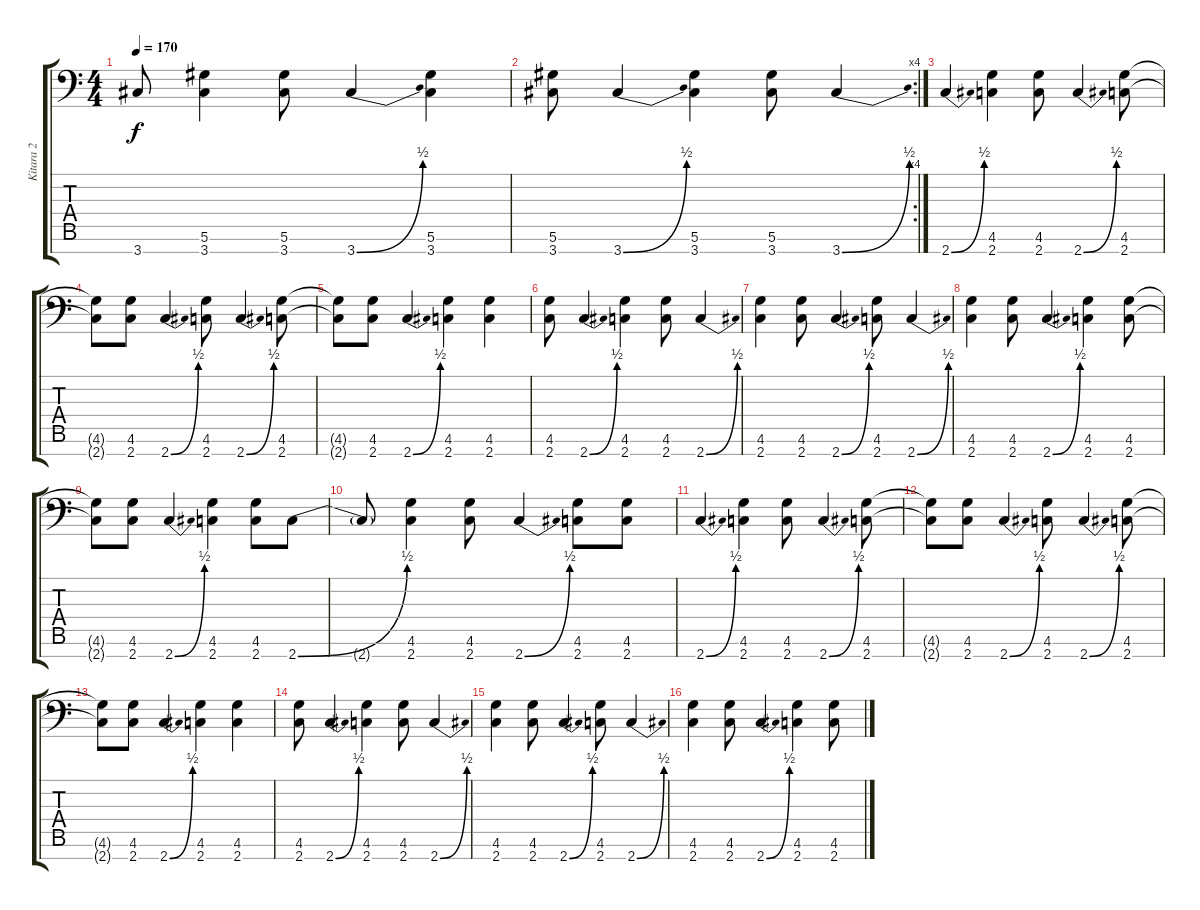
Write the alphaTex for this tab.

\track ("Kitara 2" "Kitara 2") {instrument distortionguitar}
\staff {score tabs}
\tuning (Eb4 Bb3 Gb3 Db3 Ab2 Eb2 Bb1) {hide}
\ts (4 4)
\tempo 170
\clef f4
\ks c
3.7{t}.8{dy f} (5.6 3.7).4 (5.6 3.7).8 3.7{be (bend 0 0 60 2)}.4 (5.6 3.7).4 |
\rc 4
(5.6 3.7).8 3.7{be (bend 0 0 60 2)}.4 (5.6 3.7).4 (5.6 3.7).8 3.7{be (bend 0 0 60 2)}.4 |
2.7{be (bend 0 0 60 2)}.4 (4.6 2.7).4 (4.6 2.7).8 2.7{be (bend 0 0 60 2)}.4 (4.6 2.7).8 |
(4.6{t} 2.7{t}).8 (4.6 2.7).8 2.7{be (bend 0 0 60 2)}.4 (4.6 2.7).8 2.7{be (bend 0 0 60 2)}.4 (4.6 2.7).8 |
(4.6{t} 2.7{t}).8 (4.6 2.7).8 2.7{be (bend 0 0 60 2)}.4 (4.6 2.7).4 (4.6 2.7).4 |
(4.6 2.7).8 2.7{be (bend 0 0 60 2)}.4 (4.6 2.7).4 (4.6 2.7).8 2.7{be (bend 0 0 60 2)}.4 |
(4.6 2.7).4 (4.6 2.7).8 2.7{be (bend 0 0 60 2)}.4 (4.6 2.7).8 2.7{be (bend 0 0 60 2)}.4 |
(4.6 2.7).4 (4.6 2.7).8 2.7{be (bend 0 0 60 2)}.4 (4.6 2.7).4 (4.6 2.7).8 |
(4.6{t} 2.7{t}).8 (4.6 2.7).8 2.7{be (bend 0 0 60 2)}.4 (4.6 2.7).4 (4.6 2.7).8 2.7{be (bend 0 0 60 2)}.8 |
2.7{t}.8 (4.6 2.7).4 (4.6 2.7).8 2.7{be (bend 0 0 60 2)}.4 (4.6 2.7).8 (4.6 2.7).8 |
2.7{be (bend 0 0 60 2)}.4 (4.6 2.7).4 (4.6 2.7).8 2.7{be (bend 0 0 60 2)}.4 (4.6 2.7).8 |
(4.6{t} 2.7{t}).8 (4.6 2.7).8 2.7{be (bend 0 0 60 2)}.4 (4.6 2.7).8 2.7{be (bend 0 0 60 2)}.4 (4.6 2.7).8 |
(4.6{t} 2.7{t}).8 (4.6 2.7).8 2.7{be (bend 0 0 60 2)}.4 (4.6 2.7).4 (4.6 2.7).4 |
(4.6 2.7).8 2.7{be (bend 0 0 60 2)}.4 (4.6 2.7).4 (4.6 2.7).8 2.7{be (bend 0 0 60 2)}.4 |
(4.6 2.7).4 (4.6 2.7).8 2.7{be (bend 0 0 60 2)}.4 (4.6 2.7).8 2.7{be (bend 0 0 60 2)}.4 |
(4.6 2.7).4 (4.6 2.7).8 2.7{be (bend 0 0 60 2)}.4 (4.6 2.7).4 (4.6 2.7).8
